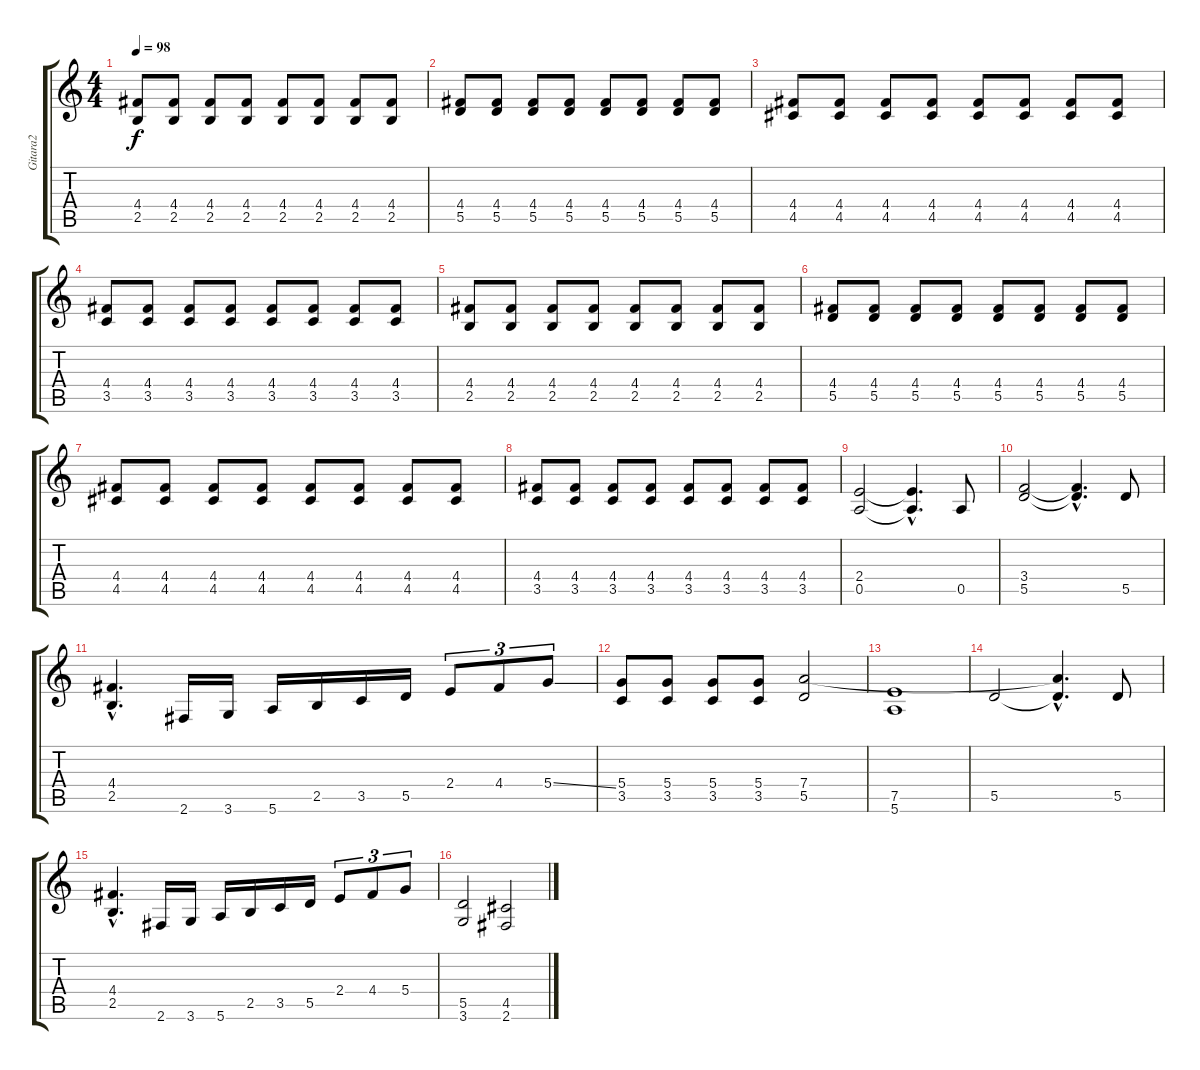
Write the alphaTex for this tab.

\track ("Gitara2" "Gitara2") {instrument distortionguitar}
\staff {score tabs}
\tuning (E4 B3 G3 D3 A2 E2) {hide}
\ts (4 4)
\tempo 98
\clef g2
\ks c
(4.4 2.5).8{dy f} (4.4 2.5).8 (4.4 2.5).8 (4.4 2.5).8 (4.4 2.5).8 (4.4 2.5).8 (4.4 2.5).8 (4.4 2.5).8 |
(4.4 5.5).8 (4.4 5.5).8 (4.4 5.5).8 (4.4 5.5).8 (4.4 5.5).8 (4.4 5.5).8 (4.4 5.5).8 (4.4 5.5).8 |
(4.4 4.5).8 (4.4 4.5).8 (4.4 4.5).8 (4.4 4.5).8 (4.4 4.5).8 (4.4 4.5).8 (4.4 4.5).8 (4.4 4.5).8 |
(4.4 3.5).8 (4.4 3.5).8 (4.4 3.5).8 (4.4 3.5).8 (4.4 3.5).8 (4.4 3.5).8 (4.4 3.5).8 (4.4 3.5).8 |
(4.4 2.5).8 (4.4 2.5).8 (4.4 2.5).8 (4.4 2.5).8 (4.4 2.5).8 (4.4 2.5).8 (4.4 2.5).8 (4.4 2.5).8 |
(4.4 5.5).8 (4.4 5.5).8 (4.4 5.5).8 (4.4 5.5).8 (4.4 5.5).8 (4.4 5.5).8 (4.4 5.5).8 (4.4 5.5).8 |
(4.4 4.5).8 (4.4 4.5).8 (4.4 4.5).8 (4.4 4.5).8 (4.4 4.5).8 (4.4 4.5).8 (4.4 4.5).8 (4.4 4.5).8 |
(4.4 3.5).8 (4.4 3.5).8 (4.4 3.5).8 (4.4 3.5).8 (4.4 3.5).8 (4.4 3.5).8 (4.4 3.5).8 (4.4 3.5).8 |
(2.4 0.5).2 (2.4{hac t} 0.5{hac t}).4{d} 0.5.8 |
(3.4 5.5).2 (3.4{hac t} 5.5{hac t}).4{d} 5.5.8 |
(4.4{hac} 2.5{hac}).4{d} 2.6.16 3.6.16 5.6.16 2.5.16 3.5.16 5.5.16 2.4.8{tu (3 2)} 4.4.8{tu (3 2)} 5.4{ss}.8{tu (3 2)} |
(5.4 3.5).8 (5.4 3.5).8 (5.4 3.5).8 (5.4 3.5).8 (7.4 5.5).2 |
(7.5 5.6).1 |
5.5.2 (7.4{hac t} 5.5{hac t}).4{d} 5.5.8 |
(4.4{hac} 2.5{hac}).4{d} 2.6.16 3.6.16 5.6.16 2.5.16 3.5.16 5.5.16 2.4.8{tu (3 2)} 4.4.8{tu (3 2)} 5.4.8{tu (3 2)} |
(5.5 3.6).2 (4.5 2.6).2
